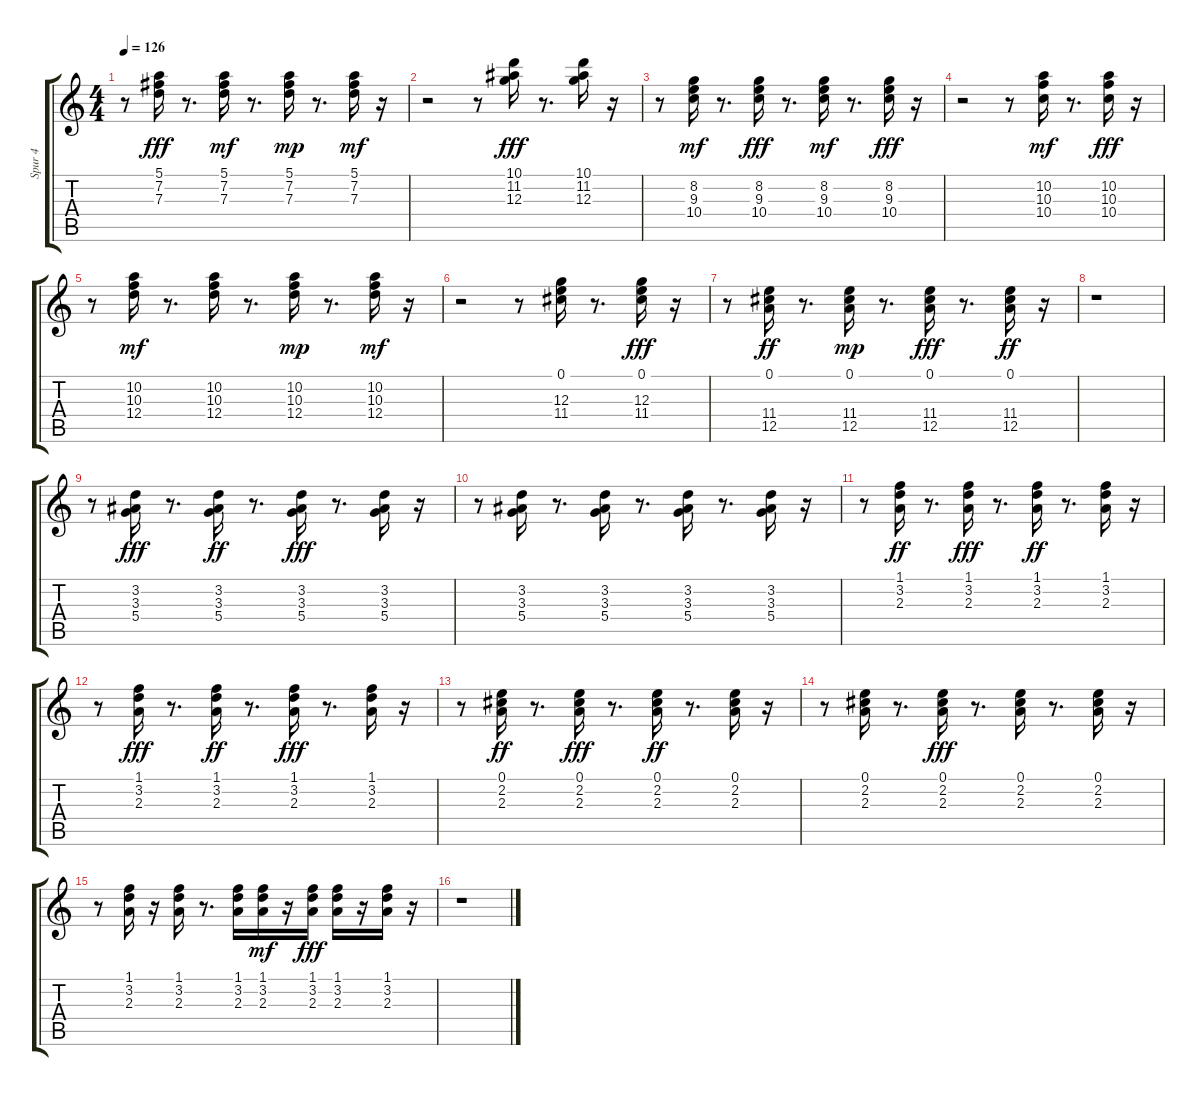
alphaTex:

\track ("Spur 4" "Spur 4") {instrument slapbass2}
\staff {score tabs}
\tuning (E4 B3 G3 D3 A2 E2) {hide}
\ts (4 4)
\tempo 126
\clef g2
\ks c
r.8{dy mf} (5.1 7.2 7.3).16{dy fff} r.8{d} (5.1 7.2 7.3).16{dy mf} r.8{d} (5.1 7.2 7.3).16{dy mp} r.8{d} (5.1 7.2 7.3).16{dy mf} r.16 |
r.2 r.8 (10.1 11.2 12.3).16{dy fff} r.8{d} (10.1 11.2 12.3).16 r.16 |
r.8 (8.2 9.3 10.4).16{dy mf} r.8{d} (8.2 9.3 10.4).16{dy fff} r.8{d} (8.2 9.3 10.4).16{dy mf} r.8{d} (8.2 9.3 10.4).16{dy fff} r.16 |
r.2 r.8 (10.2 10.3 10.4).16{dy mf} r.8{d} (10.2 10.3 10.4).16{dy fff} r.16 |
r.8 (10.2 10.3 12.4).16{dy mf} r.8{d} (10.2 10.3 12.4).16 r.8{d} (10.2 10.3 12.4).16{dy mp} r.8{d} (10.2 10.3 12.4).16{dy mf} r.16 |
r.2 r.8 (0.1 12.3 11.4).16 r.8{d} (0.1 12.3 11.4).16{dy fff} r.16 |
r.8 (0.1 11.4 12.5).16{dy ff} r.8{d} (0.1 11.4 12.5).16{dy mp} r.8{d} (0.1 11.4 12.5).16{dy fff} r.8{d} (0.1 11.4 12.5).16{dy ff} r.16 |
r.1 |
r.8 (3.2 3.3 5.4).16{dy fff} r.8{d} (3.2 3.3 5.4).16{dy ff} r.8{d} (3.2 3.3 5.4).16{dy fff} r.8{d} (3.2 3.3 5.4).16 r.16 |
r.8 (3.2 3.3 5.4).16 r.8{d} (3.2 3.3 5.4).16 r.8{d} (3.2 3.3 5.4).16 r.8{d} (3.2 3.3 5.4).16 r.16 |
r.8 (1.1 3.2 2.3).16{dy ff} r.8{d} (1.1 3.2 2.3).16{dy fff} r.8{d} (1.1 3.2 2.3).16{dy ff} r.8{d} (1.1 3.2 2.3).16 r.16 |
r.8 (1.1 3.2 2.3).16{dy fff} r.8{d} (1.1 3.2 2.3).16{dy ff} r.8{d} (1.1 3.2 2.3).16{dy fff} r.8{d} (1.1 3.2 2.3).16 r.16 |
r.8 (0.1 2.2 2.3).16{dy ff} r.8{d} (0.1 2.2 2.3).16{dy fff} r.8{d} (0.1 2.2 2.3).16{dy ff} r.8{d} (0.1 2.2 2.3).16 r.16 |
r.8 (0.1 2.2 2.3).16 r.8{d} (0.1 2.2 2.3).16{dy fff} r.8{d} (0.1 2.2 2.3).16 r.8{d} (0.1 2.2 2.3).16 r.16 |
r.8 (1.1 3.2 2.3).16 r.16 (1.1 3.2 2.3).16 r.8{d} (1.1 3.2 2.3).16 (1.1 3.2 2.3).16{dy mf} r.16 (1.1 3.2 2.3).16{dy fff} (1.1 3.2 2.3).16 r.16 (1.1 3.2 2.3).16 r.16 |
r.1
